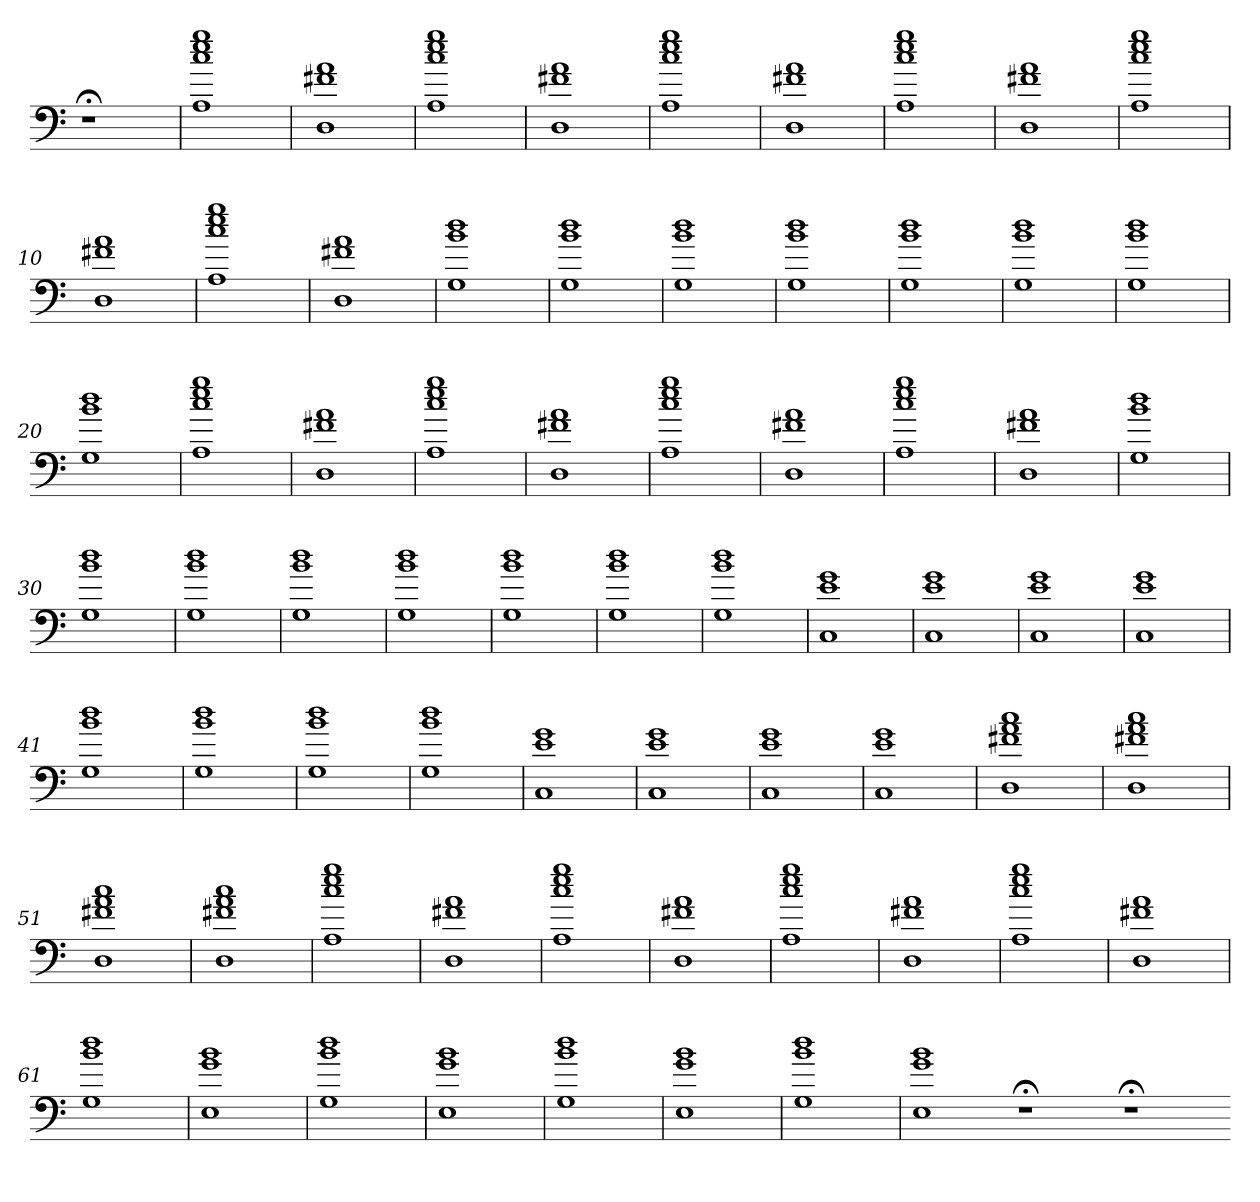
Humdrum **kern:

**kern
*part1
*staff1
=
1r;<
=1
1A 1cc 1ee 1gg
=2
1D 1f#X 1a
=3
1A 1cc 1ee 1gg
=4
1D 1f#X 1a
=5
1A 1cc 1ee 1gg
=6
1D 1f#X 1a
=7
1A 1cc 1ee 1gg
=8
1D 1f#X 1a
=9
1A 1cc 1ee 1gg
=10
1D 1f#X 1a
=11
1A 1cc 1ee 1gg
=12
1D 1f#X 1a
=13
1G 1b 1dd
=14
1G 1b 1dd
=15
1G 1b 1dd
=16
1G 1b 1dd
=17
1G 1b 1dd
=18
1G 1b 1dd
=19
1G 1b 1dd
=20
1G 1b 1dd
=21
1A 1cc 1ee 1gg
=22
1D 1f#X 1a
=23
1A 1cc 1ee 1gg
=24
1D 1f#X 1a
=25
1A 1cc 1ee 1gg
=26
1D 1f#X 1a
=27
1A 1cc 1ee 1gg
=28
1D 1f#X 1a
=29
1G 1b 1dd
=30
1G 1b 1dd
=31
1G 1b 1dd
=32
1G 1b 1dd
=33
1G 1b 1dd
=34
1G 1b 1dd
=35
1G 1b 1dd
=36
1G 1b 1dd
=37
1C 1e 1g
=38
1C 1e 1g
=39
1C 1e 1g
=40
1C 1e 1g
=41
1G 1b 1dd
=42
1G 1b 1dd
=43
1G 1b 1dd
=44
1G 1b 1dd
=45
1C 1e 1g
=46
1C 1e 1g
=47
1C 1e 1g
=48
1C 1e 1g
=49
1D 1f#X 1a 1cc
=50
1D 1f#X 1a 1cc
=51
1D 1f#X 1a 1cc
=52
1D 1f#X 1a 1cc
=53
1A 1cc 1ee 1gg
=54
1D 1f#X 1a
=55
1A 1cc 1ee 1gg
=56
1D 1f#X 1a
=57
1A 1cc 1ee 1gg
=58
1D 1f#X 1a
=59
1A 1cc 1ee 1gg
=60
1D 1f#X 1a
=61
1G 1b 1dd
=62
1E 1g 1b
=63
1G 1b 1dd
=64
1E 1g 1b
=65
1G 1b 1dd
=66
1E 1g 1b
=67
1G 1b 1dd
=68
1E 1g 1b
1r;<
1r;<
=-
*-
